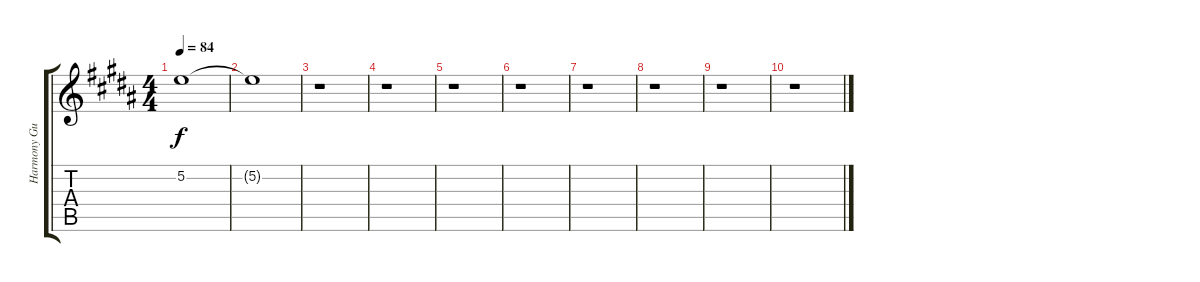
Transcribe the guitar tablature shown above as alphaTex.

\track ("Harmony Guitar 2" "Harmony Gu") {instrument distortionguitar}
\staff {score tabs}
\tuning (E4 B3 G3 D3 A2 E2) {hide}
\ts (4 4)
\tempo 84
\clef g2
\ks b
5.2{t}.1{dy f} |
5.2{t}.1 |
r.1 |
r.1 |
r.1 |
r.1 |
r.1 |
r.1 |
r.1 |
r.1
